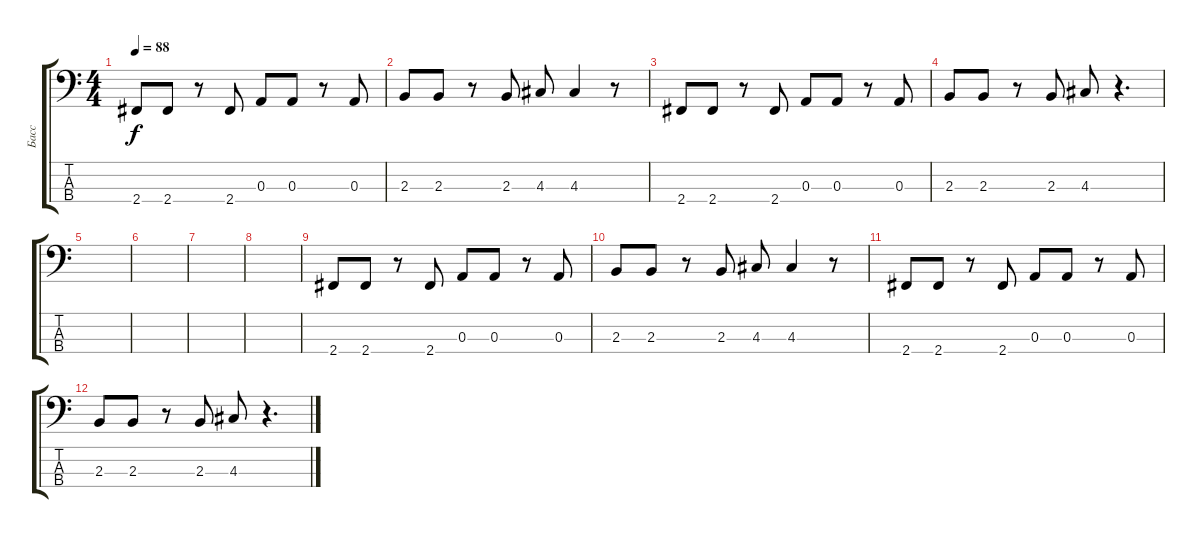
\track ("Басс" "Басс") {instrument electricbassfinger}
\staff {score tabs}
\tuning (G2 D2 A1 E1) {hide}
\ts (4 4)
\tempo 88
\clef f4
\ks c
2.4.8{dy f} 2.4.8 r.8 2.4.8 0.3.8 0.3.8 r.8 0.3.8 |
2.3.8 2.3.8 r.8 2.3.8 4.3.8 4.3.4 r.8 |
2.4.8 2.4.8 r.8 2.4.8 0.3.8 0.3.8 r.8 0.3.8 |
2.3.8 2.3.8 r.8 2.3.8 4.3.8 r.4{d} |
|
|
|
|
2.4.8 2.4.8 r.8 2.4.8 0.3.8 0.3.8 r.8 0.3.8 |
2.3.8 2.3.8 r.8 2.3.8 4.3.8 4.3.4 r.8 |
2.4.8 2.4.8 r.8 2.4.8 0.3.8 0.3.8 r.8 0.3.8 |
2.3.8 2.3.8 r.8 2.3.8 4.3.8 r.4{d}
